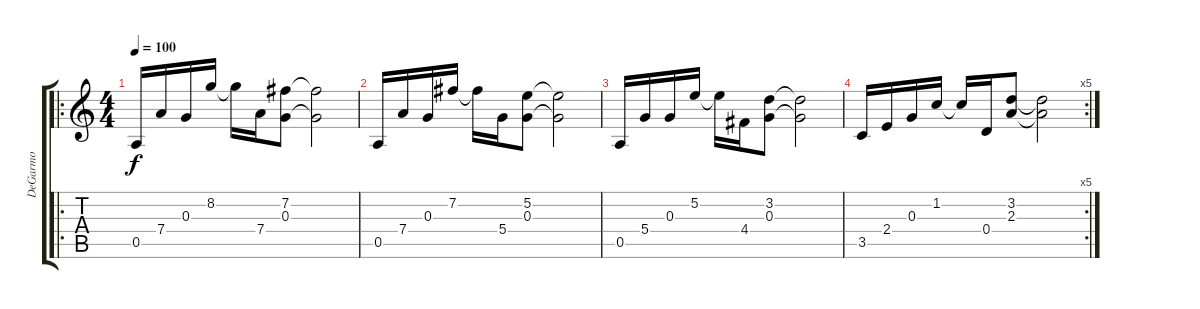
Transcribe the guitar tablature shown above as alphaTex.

\track ("DeGarmo" "DeGarmo") {instrument electricguitarclean}
\staff {score tabs}
\tuning (E4 B3 G3 D3 A2 E2) {hide}
\ro
\ts (4 4)
\tempo 100
\clef g2
\ks c
0.5.16{dy f instrument electricguitarclean} 7.4.16 0.3.16 8.2.16 8.2{t}.16 7.4.16 (7.2 0.3).8 (7.2{t} 0.3{t}).2 |
0.5.16 7.4.16 0.3.16 7.2.16 7.2{t}.16 5.4.16 (5.2 0.3).8 (5.2{t} 0.3{t}).2 |
0.5.16 5.4.16 0.3.16 5.2.16 5.2{t}.16 4.4.16 (3.2 0.3).8 (3.2{t} 0.3{t}).2 |
\rc 5
3.5.16 2.4.16 0.3.16 1.2.16 1.2{t}.16 0.4.16 (3.2 2.3).8 (3.2{t} 2.3{t}).2
